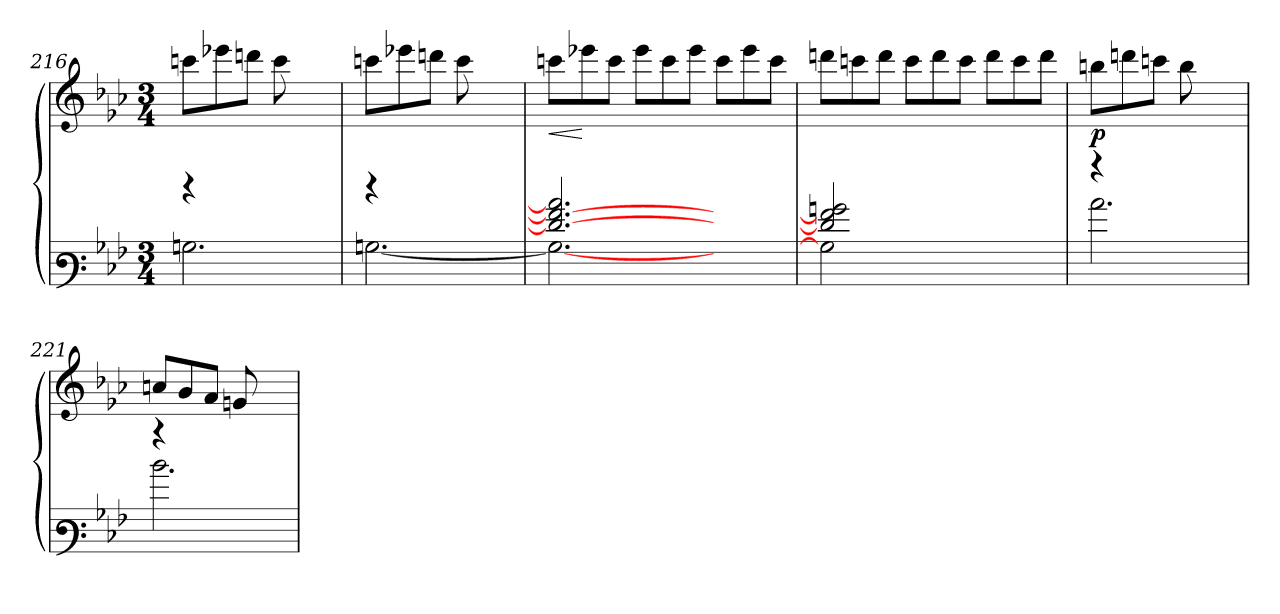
**kern	**kern	**dynam
*part1	*part1	*part1
*staff2	*staff1	*staff1/2
!!LO:LB:g=z
*clefF3	*clefG3	*
*k[b-e-a-]	*k[b-e-a-]	*
*M3/4	*M3/4	*
=216	=216	=216
*^	*	*
4rff	2.B\	8aa\L	.
.	.	8ccc-X\	.
2ryy	.	8bb\J	.
.	.	8aa\L	.
.	.	4ryy	.
=217	=217	=217	=217
4rff	[<2.B\	8aa\L	.
.	.	8ccc-X\	.
2ryy	.	8bb\J	.
.	.	8aa\L	.
.	.	4ryy	.
=218	=218	=218	=218
!	!	!	!LO:HP:b
2.f/_< 2.a/_< 2.cc-/]	2.B\_	8aa\L	<
.	.	8ccc-X\	[
.	.	8aa\J	.
.	.	8ccc-\L	.
.	.	8aa\	.
.	.	8ccc-\J	.
4.ryy	4.ryy	8aa\L	.
.	.	8ccc-\	.
.	.	8aa\J	.
=219	=219	=219	=219
2f/] 2a/] 2b/	2B\]	8bb\L	.
.	.	8aa\	.
.	.	8bb\J	.
.	.	8aa\L	.
2ryy	2ryy	8bb\	.
.	.	8aa\J	.
.	.	8bb\L	.
.	.	8aa\	.
8ryy	8ryy	8bb\J	.
!!LO:LB:g=z
=220	=220	=220	=220
!	!	!	!LO:DY:b
4rbb	2.cc\	8ggn\L	p
.	.	8bb\	.
2ryy	.	8aa\J	.
.	.	8gg\L	.
.	.	4ryy	.
=221	=221	=221	=221
4rccc	2.dd\	8a/L	.
.	.	8g/	.
2ryy	.	8f/J	.
.	.	8e/L	.
.	.	4ryy	.
*v	*v	*	*
=	=	=
*-	*-	*-
